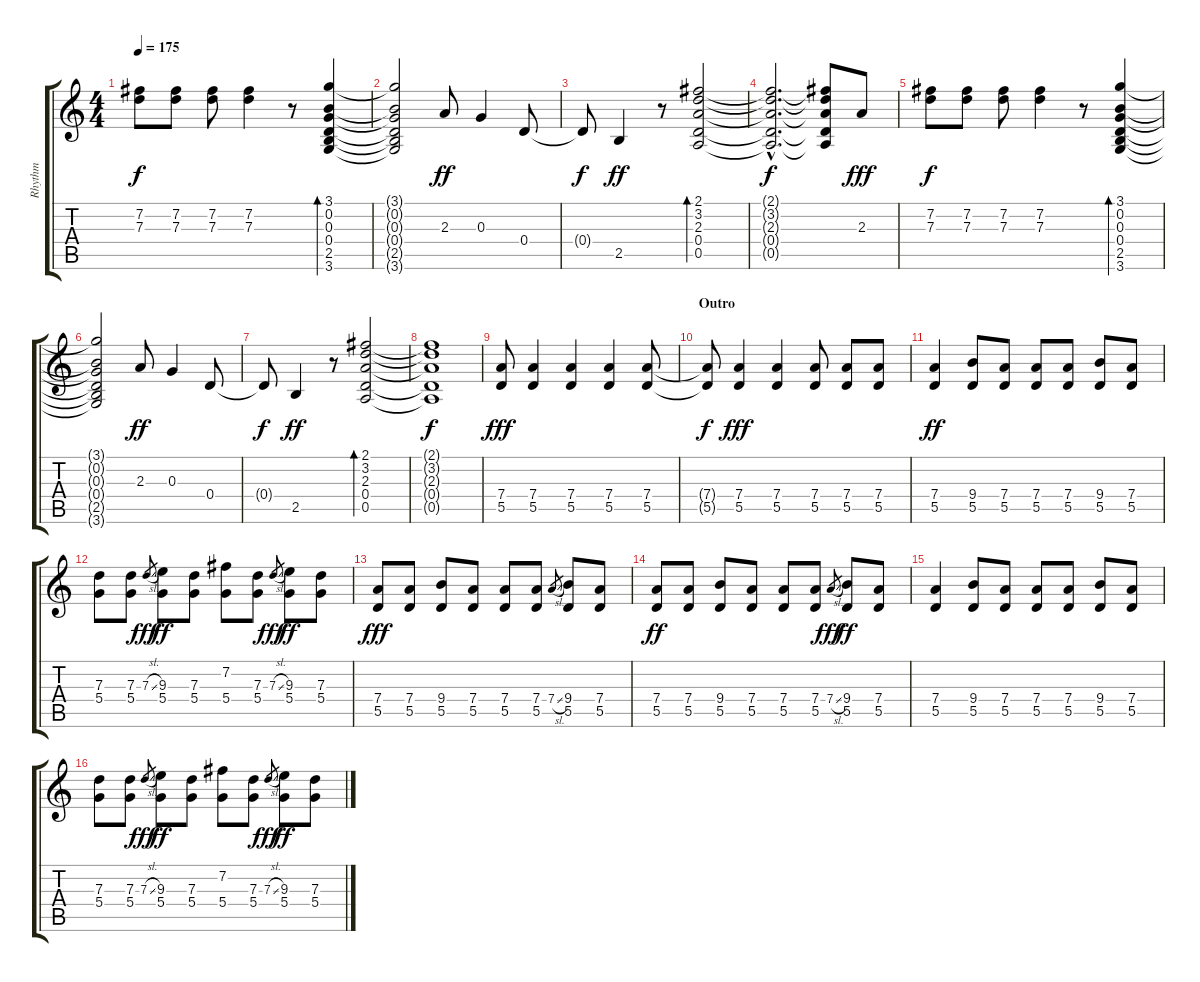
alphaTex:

\track ("Rhythm" "Rhythm") {instrument overdrivenguitar}
\staff {score tabs}
\tuning (E4 B3 G3 D3 A2 E2) {hide}
\ts (4 4)
\tempo 175
\clef g2
\ks c
(7.2 7.3).8{dy f} (7.2 7.3).8 (7.2 7.3).8 (7.2 7.3).4 r.8 (3.1 0.2 0.3 0.4 2.5 3.6).4{bd 240} |
(3.1{t} 0.2{t} 0.3{t} 0.4{t} 2.5{t} 3.6{t}).2 2.3.8{dy ff} 0.3.4 0.4.8 |
0.4{t}.8{dy f} 2.5.4{dy ff} r.8 (2.1 3.2 2.3 0.4 0.5).2{bd 240} |
(2.1{hac t} 3.2{hac t} 2.3{hac t} 0.4{hac t} 0.5{hac t}).2{d dy f} (2.1{t} 3.2{t} 2.3{t} 0.4{t} 0.5{t}).8 2.3.8{dy fff} |
(7.2 7.3).8{dy f} (7.2 7.3).8 (7.2 7.3).8 (7.2 7.3).4 r.8 (3.1 0.2 0.3 0.4 2.5 3.6).4{bd 240} |
(3.1{t} 0.2{t} 0.3{t} 0.4{t} 2.5{t} 3.6{t}).2 2.3.8{dy ff} 0.3.4 0.4.8 |
0.4{t}.8{dy f} 2.5.4{dy ff} r.8 (2.1 3.2 2.3 0.4 0.5).2{bd 240} |
(2.1{t} 3.2{t} 2.3{t} 0.4{t} 0.5{t}).1{dy f} |
(7.4 5.5).8{dy fff} (7.4 5.5).4 (7.4 5.5).4 (7.4 5.5).4 (7.4 5.5).8 |
\section ("" "Outro")
(7.4{t} 5.5{t}).8{dy f} (7.4 5.5).4{dy fff} (7.4 5.5).4 (7.4 5.5).8 (7.4 5.5).8 (7.4 5.5).8 |
(7.4 5.5).4{dy ff} (9.4 5.5).8 (7.4 5.5).8 (7.4 5.5).8 (7.4 5.5).8 (9.4 5.5).8 (7.4 5.5).8 |
(7.3 5.4).8 (7.3 5.4).8 7.3{sl}.8{gr dy fff} (9.3 5.4).8{dy ff} (7.3 5.4).8 (7.2 5.4).8 (7.3 5.4).8 7.3{sl}.8{gr dy fff} (9.3 5.4).8{dy ff} (7.3 5.4).8 |
(7.4 5.5).8{dy fff} (7.4 5.5).8 (9.4 5.5).8 (7.4 5.5).8 (7.4 5.5).8 (7.4 5.5).8 7.4{sl}.8{gr} (9.4 5.5).8 (7.4 5.5).8 |
(7.4 5.5).8{dy ff} (7.4 5.5).8 (9.4 5.5).8 (7.4 5.5).8 (7.4 5.5).8 (7.4 5.5).8 7.4{sl}.8{gr dy fff} (9.4 5.5).8{dy ff} (7.4 5.5).8 |
(7.4 5.5).4 (9.4 5.5).8 (7.4 5.5).8 (7.4 5.5).8 (7.4 5.5).8 (9.4 5.5).8 (7.4 5.5).8 |
(7.3 5.4).8 (7.3 5.4).8 7.3{sl}.8{gr dy fff} (9.3 5.4).8{dy ff} (7.3 5.4).8 (7.2 5.4).8 (7.3 5.4).8 7.3{sl}.8{gr dy fff} (9.3 5.4).8{dy ff} (7.3 5.4).8
